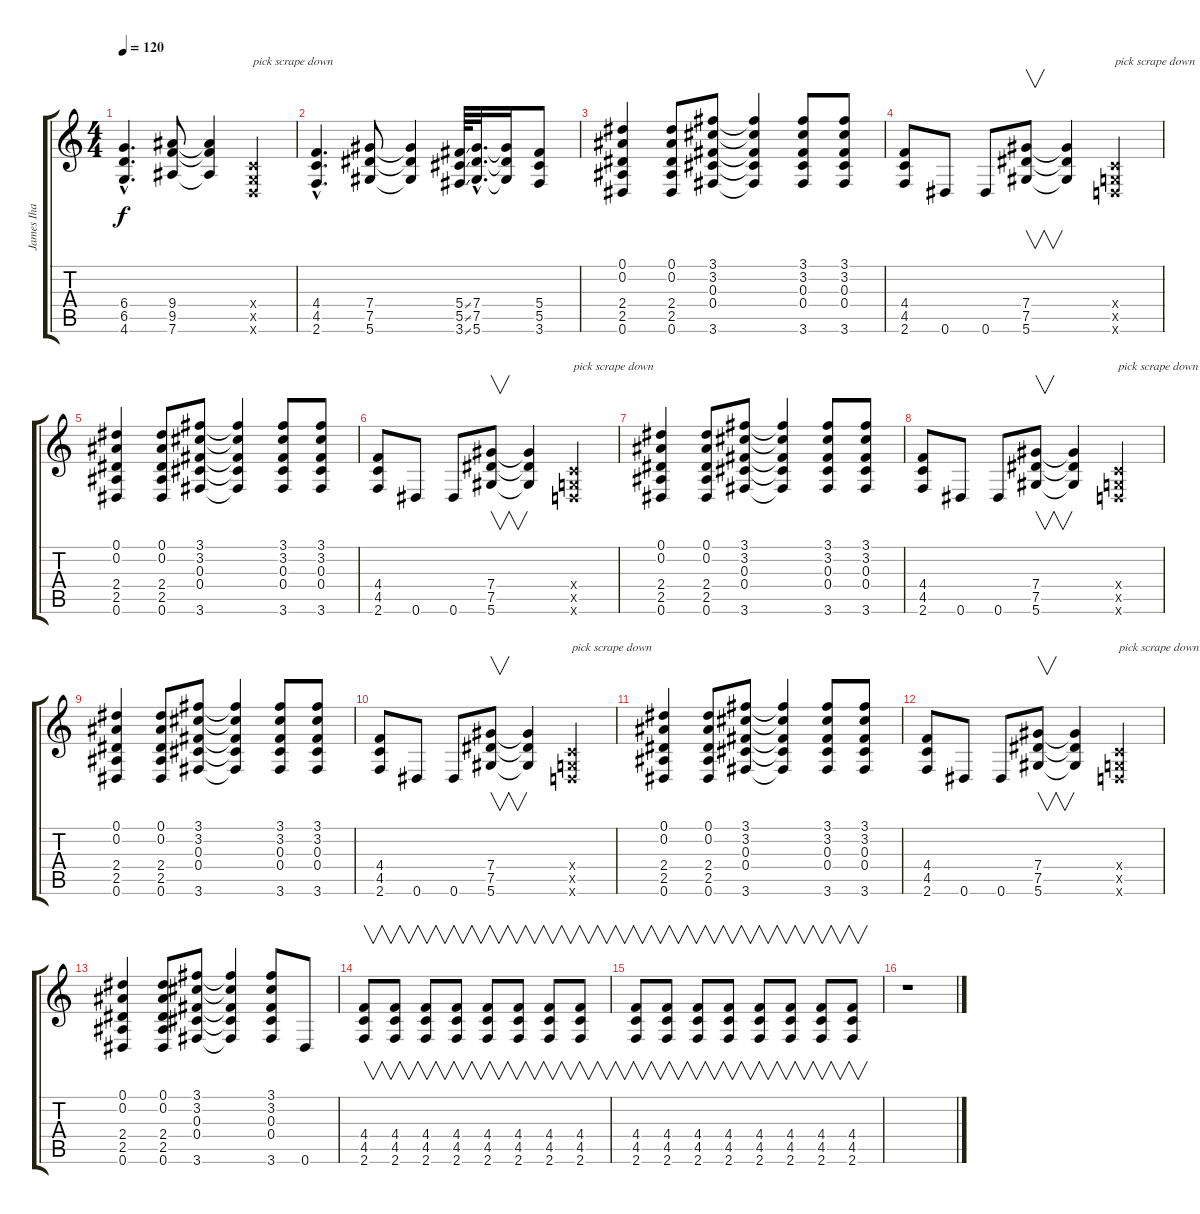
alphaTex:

\track ("James Iha (Ovd Guitar)" "James Iha ") {instrument overdrivenguitar}
\staff {score tabs}
\tuning (Eb4 Bb3 Gb3 Db3 Ab2 Eb2) {hide}
\ts (4 4)
\tempo 120
\clef g2
\ks c
(6.4{hac} 6.5{hac} 4.6{hac}).4{d dy f} (9.4 9.5 7.6).8 (9.4{t} 9.5{t} 7.6{t}).4 (-1.4{x} -1.5{x} -1.6{x}).4{txt "pick scrape down"} |
(4.4{hac} 4.5{hac} 2.6{hac}).4{d} (7.4 7.5 5.6).8 (7.4{t} 7.5{t} 5.6{t}).4 (5.4{ss} 5.5{ss} 3.6{ss}).64 (7.4{hac} 7.5{hac} 5.6{hac}).32{d} (7.4{t} 7.5{t} 5.6{t}).16 (5.4 5.5 3.6).8 |
(0.1 0.2 2.4 2.5 0.6).4 (0.1 0.2 2.4 2.5 0.6).8 (3.1 3.2 0.3 0.4 3.6).8 (3.1{t} 3.2{t} 0.3{t} 0.4{t} 3.6{t}).4 (3.1 3.2 0.3 0.4 3.6).8 (3.1 3.2 0.3 0.4 3.6).8 |
(4.4 4.5 2.6).8 0.6.8 0.6.8 (7.4 7.5 5.6).8{v} (7.4{t} 7.5{t} 5.6{t}).4 (-1.4{x} -1.5{x} -1.6{x}).4{txt "pick scrape down"} |
(0.1 0.2 2.4 2.5 0.6).4 (0.1 0.2 2.4 2.5 0.6).8 (3.1 3.2 0.3 0.4 3.6).8 (3.1{t} 3.2{t} 0.3{t} 0.4{t} 3.6{t}).4 (3.1 3.2 0.3 0.4 3.6).8 (3.1 3.2 0.3 0.4 3.6).8 |
(4.4 4.5 2.6).8 0.6.8 0.6.8 (7.4 7.5 5.6).8{v} (7.4{t} 7.5{t} 5.6{t}).4 (-1.4{x} -1.5{x} -1.6{x}).4{txt "pick scrape down"} |
(0.1 0.2 2.4 2.5 0.6).4 (0.1 0.2 2.4 2.5 0.6).8 (3.1 3.2 0.3 0.4 3.6).8 (3.1{t} 3.2{t} 0.3{t} 0.4{t} 3.6{t}).4 (3.1 3.2 0.3 0.4 3.6).8 (3.1 3.2 0.3 0.4 3.6).8 |
(4.4 4.5 2.6).8 0.6.8 0.6.8 (7.4 7.5 5.6).8{v} (7.4{t} 7.5{t} 5.6{t}).4 (-1.4{x} -1.5{x} -1.6{x}).4{txt "pick scrape down"} |
(0.1 0.2 2.4 2.5 0.6).4 (0.1 0.2 2.4 2.5 0.6).8 (3.1 3.2 0.3 0.4 3.6).8 (3.1{t} 3.2{t} 0.3{t} 0.4{t} 3.6{t}).4 (3.1 3.2 0.3 0.4 3.6).8 (3.1 3.2 0.3 0.4 3.6).8 |
(4.4 4.5 2.6).8 0.6.8 0.6.8 (7.4 7.5 5.6).8{v} (7.4{t} 7.5{t} 5.6{t}).4 (-1.4{x} -1.5{x} -1.6{x}).4{txt "pick scrape down"} |
(0.1 0.2 2.4 2.5 0.6).4 (0.1 0.2 2.4 2.5 0.6).8 (3.1 3.2 0.3 0.4 3.6).8 (3.1{t} 3.2{t} 0.3{t} 0.4{t} 3.6{t}).4 (3.1 3.2 0.3 0.4 3.6).8 (3.1 3.2 0.3 0.4 3.6).8 |
(4.4 4.5 2.6).8 0.6.8 0.6.8 (7.4 7.5 5.6).8{v} (7.4{t} 7.5{t} 5.6{t}).4 (-1.4{x} -1.5{x} -1.6{x}).4{txt "pick scrape down"} |
(0.1 0.2 2.4 2.5 0.6).4 (0.1 0.2 2.4 2.5 0.6).8 (3.1 3.2 0.3 0.4 3.6).8 (3.1{t} 3.2{t} 0.3{t} 0.4{t} 3.6{t}).4 (3.1 3.2 0.3 0.4 3.6).8 0.6.8 |
(4.4 4.5 2.6).8{v} (4.4 4.5 2.6).8{v} (4.4 4.5 2.6).8{v} (4.4 4.5 2.6).8{v} (4.4 4.5 2.6).8{v} (4.4 4.5 2.6).8{v} (4.4 4.5 2.6).8{v} (4.4 4.5 2.6).8{v} |
(4.4 4.5 2.6).8{v} (4.4 4.5 2.6).8{v} (4.4 4.5 2.6).8{v} (4.4 4.5 2.6).8{v} (4.4 4.5 2.6).8{v} (4.4 4.5 2.6).8{v} (4.4 4.5 2.6).8{v} (4.4 4.5 2.6).8{v} |
r.1
